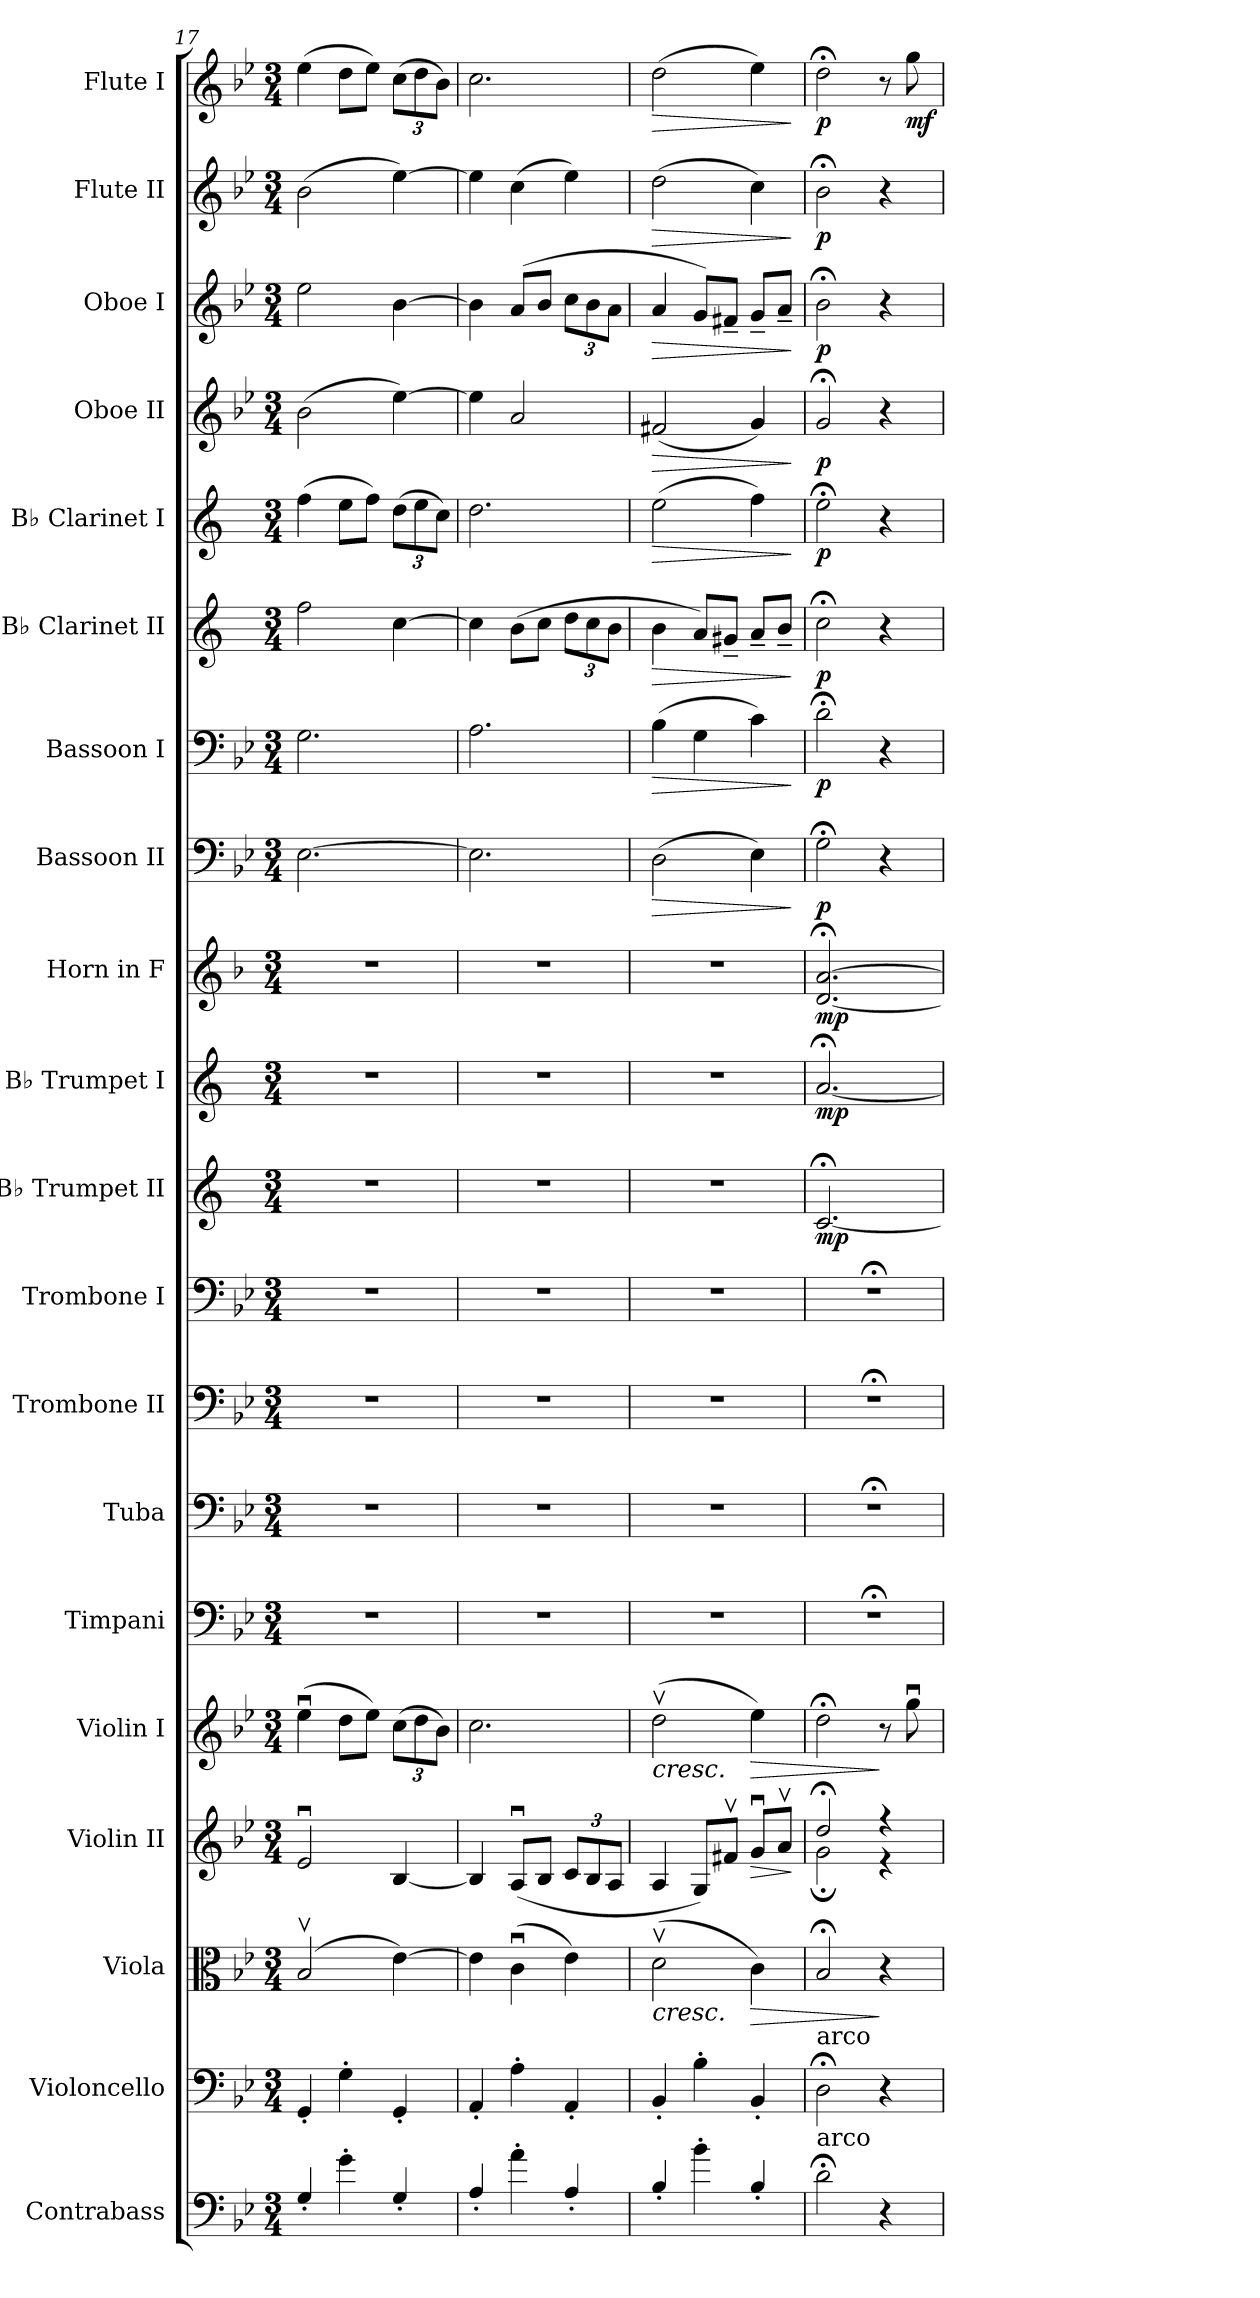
**kern	**kern	**kern	**dynam	**kern	**dynam	**kern	**dynam	**kern	**kern	**kern	**kern	**kern	**dynam	**kern	**dynam	**kern	**dynam	**kern	**dynam	**kern	**dynam	**kern	**dynam	**kern	**dynam	**kern	**dynam	**kern	**dynam	**kern	**dynam	**kern	**dynam
*part20	*part19	*part18	*part18	*part17	*part17	*part16	*part16	*part15	*part14	*part13	*part12	*part11	*part11	*part10	*part10	*part9	*part9	*part8	*part8	*part7	*part7	*part6	*part6	*part5	*part5	*part4	*part4	*part3	*part3	*part2	*part2	*part1	*part1
*staff20	*staff19	*staff18	*staff18	*staff17	*staff17	*staff16	*staff16	*staff15	*staff14	*staff13	*staff12	*staff11	*staff11	*staff10	*staff10	*staff9	*staff9	*staff8	*staff8	*staff7	*staff7	*staff6	*staff6	*staff5	*staff5	*staff4	*staff4	*staff3	*staff3	*staff2	*staff2	*staff1	*staff1
*I"Contrabass	*I"Violoncello	*I"Viola	*	*I"Violin II	*	*I"Violin I	*	*I"Timpani	*I"Tuba	*I"Trombone II	*I"Trombone I	*I"B♭ Trumpet II	*	*I"B♭ Trumpet I	*	*I"Horn in F	*	*I"Bassoon II	*	*I"Bassoon I	*	*I"B♭ Clarinet II	*	*I"B♭ Clarinet I	*	*I"Oboe II	*	*I"Oboe I	*	*I"Flute II	*	*I"Flute I	*
*I'Cb.	*I'Vc.	*I'Vla.	*	*I'Vln. II	*	*I'Vln. I	*	*I'Timp.	*I'Tba.	*I'Tbn. II	*I'Tbn. I	*I'B♭ Tpt. II	*	*I'B♭ Tpt. I	*	*	*	*I'Bsn. II	*	*I'Bsn. I	*	*I'B♭ Cl. II	*	*I'B♭ Cl. I	*	*I'Ob. II	*	*I'Ob. I	*	*I'Fl. II	*	*I'Fl. I	*
*clefF4	*clefF4	*clefC3	*	*clefG2	*	*clefG2	*	*clefF4	*clefF4	*clefF4	*clefF4	*clefG2	*	*clefG2	*	*clefG2	*	*clefF4	*	*clefF4	*	*clefG2	*	*clefG2	*	*clefG2	*	*clefG2	*	*clefG2	*	*clefG2	*
*ITrd7c12	*	*	*	*	*	*	*	*	*	*	*	*ITrd1c2	*	*ITrd1c2	*	*ITrd4c7	*	*	*	*	*	*ITrd1c2	*	*ITrd1c2	*	*	*	*	*	*	*	*	*
*k[b-e-]	*k[b-e-]	*k[b-e-]	*	*k[b-e-]	*	*k[b-e-]	*	*k[b-e-]	*k[b-e-]	*k[b-e-]	*k[b-e-]	*k[b-e-]	*	*k[b-e-]	*	*k[b-e-]	*	*k[b-e-]	*	*k[b-e-]	*	*k[b-e-]	*	*k[b-e-]	*	*k[b-e-]	*	*k[b-e-]	*	*k[b-e-]	*	*k[b-e-]	*
*M3/4	*M3/4	*M3/4	*	*M3/4	*	*M3/4	*	*M3/4	*M3/4	*M3/4	*M3/4	*M3/4	*	*M3/4	*	*M3/4	*	*M3/4	*	*M3/4	*	*M3/4	*	*M3/4	*	*M3/4	*	*M3/4	*	*M3/4	*	*M3/4	*
=17	=17	=17	=17	=17	=17	=17	=17	=17	=17	=17	=17	=17	=17	=17	=17	=17	=17	=17	=17	=17	=17	=17	=17	=17	=17	=17	=17	=17	=17	=17	=17	=17	=17
4GG'/	4GG'/	(2B-v/	.	2e-u/	.	(4ee-u\	.	2.r	2.r	2.r	2.r	2.r	.	2.r	.	2.r	.	[2.E-\	.	2.G\	.	2ee-\	.	(4ee-\	.	(2b-\	.	2ee-\	.	(2b-\	.	(4ee-\	.
4G'\	4G'\	.	.	.	.	8dd\L	.	.	.	.	.	.	.	.	.	.	.	.	.	.	.	.	.	8dd\L	.	.	.	.	.	.	.	8dd\L	.
.	.	.	.	.	.	8ee-\J)	.	.	.	.	.	.	.	.	.	.	.	.	.	.	.	.	.	8ee-\J)	.	.	.	.	.	.	.	8ee-\J)	.
*	*	*	*	*	*	*Xbrackettup	*	*	*	*	*	*	*	*	*	*	*	*	*	*	*	*	*	*Xbrackettup	*	*	*	*	*	*	*	*Xbrackettup	*
4GG'/	4GG'/	[4e-\)	.	[4B-/	.	(12cc\L	.	.	.	.	.	.	.	.	.	.	.	.	.	.	.	[4b-\	.	(12cc\L	.	[4ee-\)	.	[4b-\	.	[4ee-\)	.	(12cc\L	.
.	.	.	.	.	.	12dd\	.	.	.	.	.	.	.	.	.	.	.	.	.	.	.	.	.	12dd\	.	.	.	.	.	.	.	12dd\	.
.	.	.	.	.	.	12b-\J)	.	.	.	.	.	.	.	.	.	.	.	.	.	.	.	.	.	12b-\J)	.	.	.	.	.	.	.	12b-\J)	.
=18	=18	=18	=18	=18	=18	=18	=18	=18	=18	=18	=18	=18	=18	=18	=18	=18	=18	=18	=18	=18	=18	=18	=18	=18	=18	=18	=18	=18	=18	=18	=18	=18	=18
4AA'/	4AA'/	4e-\]	.	4B-/]	.	2.cc\	.	2.r	2.r	2.r	2.r	2.r	.	2.r	.	2.r	.	2.E-\]	.	2.A\	.	4b-\]	.	2.cc\	.	4ee-\]	.	4b-\]	.	4ee-\]	.	2.cc\	.
4A'\	4A'\	(4cu\	.	(8Au/L	.	.	.	.	.	.	.	.	.	.	.	.	.	.	.	.	.	(8a\L	.	.	.	2a/	.	(8a/L	.	(4cc\	.	.	.
.	.	.	.	8B-/J	.	.	.	.	.	.	.	.	.	.	.	.	.	.	.	.	.	8b-\J	.	.	.	.	.	8b-/J	.	.	.	.	.
*	*	*	*	*Xbrackettup	*	*	*	*	*	*	*	*	*	*	*	*	*	*	*	*	*	*Xbrackettup	*	*	*	*	*	*Xbrackettup	*	*	*	*	*
4AA'/	4AA'/	4e-\)	.	12c/L	.	.	.	.	.	.	.	.	.	.	.	.	.	.	.	.	.	12cc\L	.	.	.	.	.	12cc\L	.	4ee-\)	.	.	.
.	.	.	.	12B-/	.	.	.	.	.	.	.	.	.	.	.	.	.	.	.	.	.	12b-\	.	.	.	.	.	12b-\	.	.	.	.	.
.	.	.	.	12A/J	.	.	.	.	.	.	.	.	.	.	.	.	.	.	.	.	.	12a\J	.	.	.	.	.	12a\J	.	.	.	.	.
=19	=19	=19	=19	=19	=19	=19	=19	=19	=19	=19	=19	=19	=19	=19	=19	=19	=19	=19	=19	=19	=19	=19	=19	=19	=19	=19	=19	=19	=19	=19	=19	=19	=19
!	!	!	!LO:HP:b	!	!	!	!LO:HP:b	!	!	!	!	!	!	!	!	!	!	!	!LO:HP:b	!	!LO:HP:b	!	!LO:HP:b	!	!LO:HP:b	!	!LO:HP:b	!	!LO:HP:b	!	!LO:HP:b	!	!LO:HP:b
4BB-'/	4BB-'/	(2dv\	<	4A/	.	(2ddv\	<	2.r	2.r	2.r	2.r	2.r	.	2.r	.	2.r	.	(2D\	>	(4B-\	>	4a\	>	(2dd\	>	(2f#X/	>	4a/	>	(2dd\	>	(2dd\	>
4B-'\	4B-'\	.	.	8G/L)	.	.	.	.	.	.	.	.	.	.	.	.	.	.	.	4G\	.	8g/L)	.	.	.	.	.	8g/L)	.	.	.	.	.
.	.	.	.	8f#Xv/J	.	.	.	.	.	.	.	.	.	.	.	.	.	.	.	.	.	8f#X~/J	.	.	.	.	.	8f#X~/J	.	.	.	.	.
!	!	!	!LO:HP:b	!	!LO:HP:b	!	!LO:HP:b	!	!	!	!	!	!	!	!	!	!	!	!	!	!	!	!	!	!	!	!	!	!	!	!	!	!
4BB-'/	4BB-'/	4c\)	>	8gu/L	>	4ee-\)	>	.	.	.	.	.	.	.	.	.	.	4E-\)	.	4c\)	.	8g~/L	.	4ee-\)	.	4g/)	.	8g~/L	.	4cc\)	.	4ee-\)	.
.	.	.	.	8av/J	.	.	.	.	.	.	.	.	.	.	.	.	.	.	.	.	.	8a~/J	.	.	.	.	.	8a~/J	.	.	.	.	.
.	.	.	[	.	]	.	[	.	.	.	.	.	.	.	.	.	.	.	]	.	]	.	]	.	]	.	]	.	]	.	]	.	]
=20	=20	=20	=20	=20	=20	=20	=20	=20	=20	=20	=20	=20	=20	=20	=20	=20	=20	=20	=20	=20	=20	=20	=20	=20	=20	=20	=20	=20	=20	=20	=20	=20	=20
*	*	*	*	*^	*	*	*	*	*	*	*	*	*	*	*	*	*	*	*	*	*	*	*	*	*	*	*	*	*	*	*	*	*
!	!LO:TX:a:t=arco	!	!	!	!	!	!	!	!	!	!	!	!	!	!	!	!	!	!	!	!	!	!	!	!	!	!	!	!	!	!	!	!	!
!LO:TX:a:t=arco	!	!	!	!	!	!	!	!	!	!	!	!	!	!	!	!	!	!	!	!	!	!	!	!	!	!	!	!	!	!	!	!	!	!
!	!	!	!	!	!	!	!	!	!	!	!	!	!	!LO:DY:b	!	!LO:DY:b	!	!LO:DY:b	!	!LO:DY:b	!	!LO:DY:b	!	!LO:DY:b	!	!LO:DY:b	!	!LO:DY:b	!	!LO:DY:b	!	!LO:DY:b	!	!LO:DY:b
2D;<\	2D;<\	2B-;</	.	2dd;</	2g;\	.	2dd;<\	.	2.r;<	2.r;<	2.r;<	2.r;<	[2.B-;</	mp	[2.g;</	mp	[2.G/;< [2.d/;<	mp	2G;<\	p	2d;<\	p	2b-;<\	p	2dd;<\	p	2g;</	p	2b-;<\	p	2b-;<\	p	2dd;<\	p
4r	4r	4r	]	4r	4r	.	8r	]	.	.	.	.	.	.	.	.	.	.	4r	.	4r	.	4r	.	4r	.	4r	.	4r	.	4r	.	8r	.
!	!	!	!	!	!	!	!	!	!	!	!	!	!	!	!	!	!	!	!	!	!	!	!	!	!	!	!	!	!	!	!	!	!	!LO:DY:b
.	.	.	.	.	.	.	8ggu\	.	.	.	.	.	.	.	.	.	.	.	.	.	.	.	.	.	.	.	.	.	.	.	.	.	8gg\	mf
*	*	*	*	*v	*v	*	*	*	*	*	*	*	*	*	*	*	*	*	*	*	*	*	*	*	*	*	*	*	*	*	*	*	*	*
=	=	=	=	=	=	=	=	=	=	=	=	=	=	=	=	=	=	=	=	=	=	=	=	=	=	=	=	=	=	=	=	=	=
*-	*-	*-	*-	*-	*-	*-	*-	*-	*-	*-	*-	*-	*-	*-	*-	*-	*-	*-	*-	*-	*-	*-	*-	*-	*-	*-	*-	*-	*-	*-	*-	*-	*-
